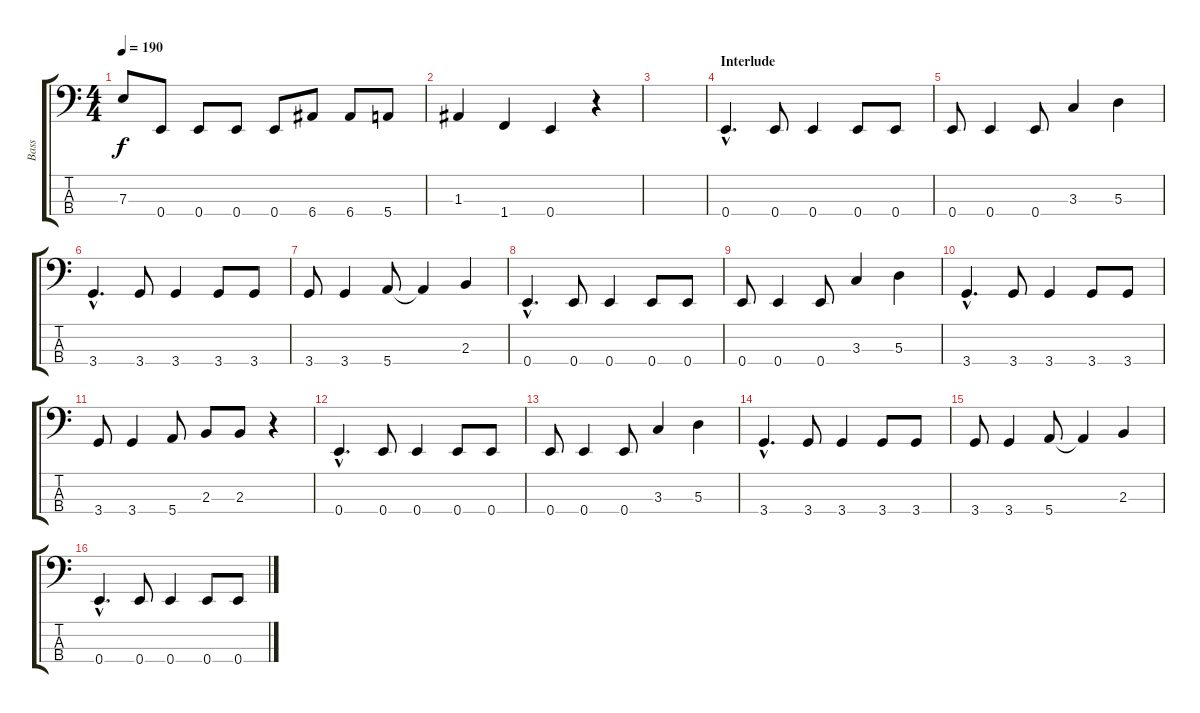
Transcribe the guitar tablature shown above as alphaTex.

\track ("Bass" "Bass") {instrument electricbasspick}
\staff {score tabs}
\tuning (G2 D2 A1 E1) {hide}
\ts (4 4)
\tempo 190
\clef f4
\ks c
7.3.8{dy f} 0.4.8 0.4.8 0.4.8 0.4.8 6.4.8 6.4.8 5.4.8 |
1.3.4 1.4.4 0.4.4 r.4 |
|
\section ("" "Interlude")
0.4{hac}.4{d} 0.4.8 0.4.4 0.4.8 0.4.8 |
0.4.8 0.4.4 0.4.8 3.3.4 5.3.4 |
3.4{hac}.4{d} 3.4.8 3.4.4 3.4.8 3.4.8 |
3.4.8 3.4.4 5.4.8 5.4{t}.4 2.3.4 |
0.4{hac}.4{d} 0.4.8 0.4.4 0.4.8 0.4.8 |
0.4.8 0.4.4 0.4.8 3.3.4 5.3.4 |
3.4{hac}.4{d} 3.4.8 3.4.4 3.4.8 3.4.8 |
3.4.8 3.4.4 5.4.8 2.3.8 2.3.8 r.4 |
0.4{hac}.4{d} 0.4.8 0.4.4 0.4.8 0.4.8 |
0.4.8 0.4.4 0.4.8 3.3.4 5.3.4 |
3.4{hac}.4{d} 3.4.8 3.4.4 3.4.8 3.4.8 |
3.4.8 3.4.4 5.4.8 5.4{t}.4 2.3.4 |
0.4{hac}.4{d} 0.4.8 0.4.4 0.4.8 0.4.8
